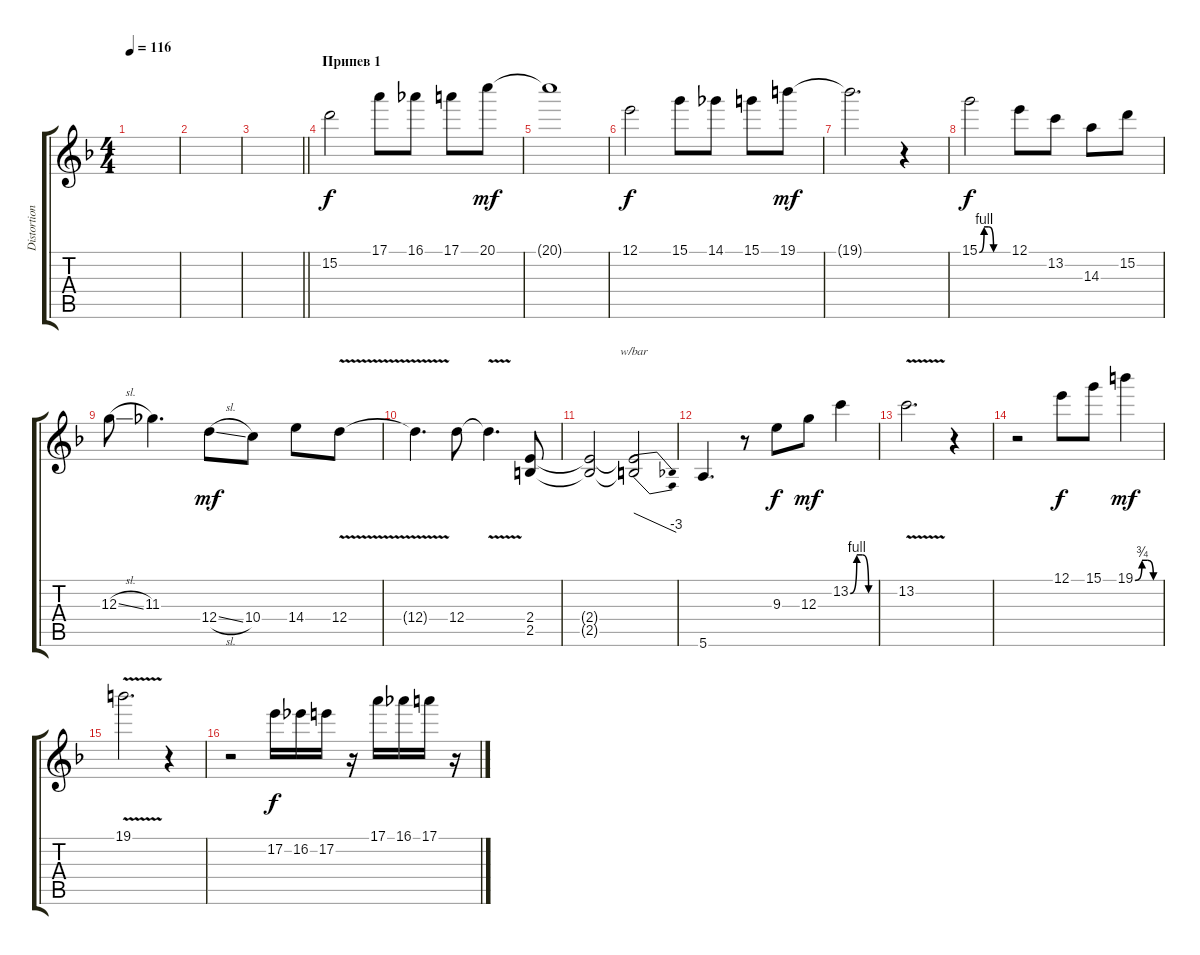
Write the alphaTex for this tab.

\track ("Distortion" "Distortion") {instrument overdrivenguitar}
\staff {score tabs}
\tuning (E4 B3 G3 D3 A2 E2) {hide}
\ts (4 4)
\tempo 116
\clef g2
\ks dminor
|
|
\barLineRight lightlight
|
\section ("" "Припев 1")
15.2.2{dy f} 17.1.8 16.1.8 17.1.8 20.1.8{dy mf} |
20.1{t}.1 |
12.1.2{dy f} 15.1.8 14.1.8 15.1.8 19.1.8{dy mf} |
19.1{t}.2{d} r.4 |
15.1{be (custom 0 0 10 4 20 4 30 0 60 0)}.2{dy f} 12.1.8 13.2.8 14.3.8 15.2.8 |
12.3{sl}.8 11.3.4{d} 12.4{sl}.8{dy mf} 10.4.8 14.4.8 12.4{v}.8 |
12.4{t}.4{d} 12.4.8 12.4{v t}.4{d} (2.4 2.5).8 |
(2.4{t} 2.5{t}).2 (2.4{t} 2.5{t}).2{tbe (dive default 0 0 60 -12)} |
5.6.4{d} r.8 9.3.8{dy f} 12.3.8{dy mf} 13.2{be (custom 0 0 16 4 30 4 45 0 60 0)}.4 |
13.2{v}.2{d} r.4 |
r.2 12.1.8{dy f} 15.1.8 19.1{be (custom 0 0 17 3 31 3 45 0 60 0)}.4{dy mf} |
19.1{v}.2{d} r.4 |
r.2 17.2.16{dy f} 16.2.16 17.2.16 r.16 17.1.16 16.1.16 17.1.16 r.16
